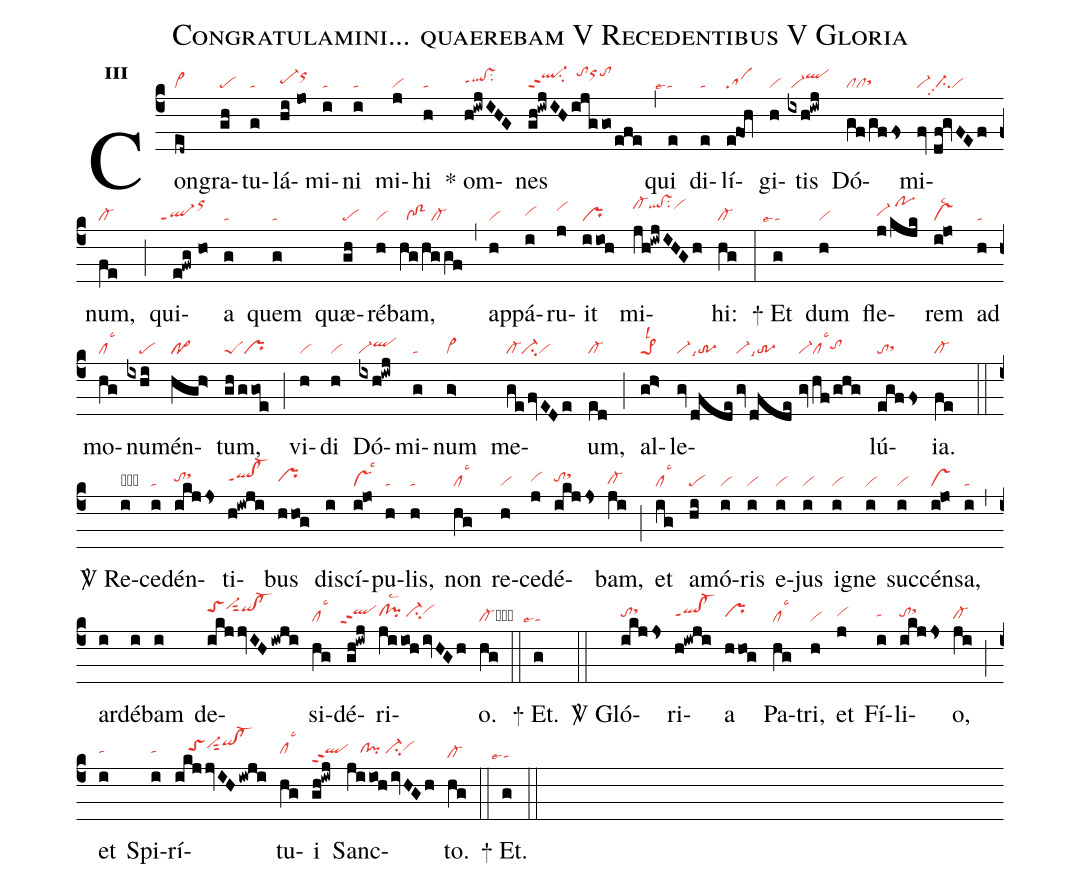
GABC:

name:Congratulamini... quaerebam V Recedentibus V Gloria;
office-part:re;
mode:3;
nabc-lines:1;
%%
initial-style: 1;
name: Congratulamini ... quaerebam;
mode: 3;
office-part: Responsorium;
annotation: Resp.;
annotation: iii;
nabc-lines:1;
%%
(c4) Con(ed~|vi>)gra(gh|pe)tu(g|ta)lá(hi//jo|pe-hhorhj)mi(i|ta)ni(i|ta) mi(j|vi)hi(h|ta) <sp>*</sp> om(h!iwjIHG|qlhh!vshhppt1su2)nes(gh!iwjIH/ijggo/efe|ql-hjppt2su2tohkorhktohk) (,) qui(e|````talse4) di(e|ta)lí(e@foh|sa)gi(h|vi)tis(ixh!iwj|/vi-qlhj) Dó(gf/gffs|clclsthh)mi(fv//df!gvFEf|vi-/ci-pp2vi)num,(fe|cl-) (;) qui(e!fwg//ho|````ql-ppt1orhl)a(g|ta) quem(g|ta) quæ(gh|pe)ré(h|vi)bam,(hg/hg/gf|//cl!clS/cl-) (,) ap(h|vi)pá(i|vihh)ru(j|vihj)it(iioh|pr) mi(jh!iwjIHGh|cl-hkqlhk!vshksu2vihk)hi:(hg|cl-) (:)

<sp>+</sp> Et(g|```talse4) dum(h|vi) fle(j/kjk|vi-hh/pohl)rem(i@jo|vslsc2) ad(h|ta) mo(hg|cllsc3)nu(ixhi|////pe)mén(hgh>|po>)tum,(gh/ggoe|peSpr) (;) vi(h|vi)di(h|vi) Dó(ixh!iwj|vi-qlhi)mi(g|ta)num(g>|vi>) me(ge/fvEDe|cl-ci-vi)um,(ed|cl-) (;) al(gh>|pe>1lsl2)le(gv/dfde|vi-tr-3lsi7|gv/dfde//|vi-tr-3lsi7|gv/hf/ghg|vi-cllsc3tohh)lú(egffs|tosthh)ia.(fe|cl-) (::)

<sp>V/</sp> Re(i|obta)ce(i|ta)dén(ikjjs|tohhsthj)ti(h!iwji|qlhh!cl-hhppt1)bus(hhog|prhh) dis(i)cí(i@jo|vslsc3)pu(h|ta)lis,(h|ta) non(hg|cllsc3) re(h|vi)ce(j|vihh)dé(ikjjs|tohhsthj)bam,(ji|cl-hg) (;) et(ig|cllsc3) a(hi|pe)mó(i|vi)ris(i|vi) e(i|vi)jus(i|vi) ig(i|vi)ne(i|vi) suc(i|vi)cén(i@jo|vs)sa,(i|ta) (,) ar(i)dé(i)bam(i) de(ikjjvIH/iwji|toShjvi-hksut2qihj!cl-hj)si(hg|cllsc3)dé(gh!iwj|``qlhippt2)ri(jiioh/ivHGh|clhh!pihhlsc2/ci-hhvihi)o.(hg|cl-cb) (::)

<sp>+</sp> Et.(g|```talse4) (::)

<sp>V/</sp> Gló(ikjjs|tohhsthj)ri(h!iwji|qlhh!cl-hhppt1)a(hhog|prhh) Pa(hg|cllsc3)tri,(h|vi) et(j|vihh) Fí(i|tahh)li(ikjjs|tohhsthj)o,(ji|cl-hg) (;) et(i|tahh) Spi(i|tahh)rí(ikjjvIH/iwji|////toShivi-hjsut2qihk!cl-hk)tu(hg|clhhlsc3)i(gh!iwj|qlhhppt2) Sanc(jiioh/ivHGh|////clhh!pihh/ci-hhvihi)to.(hg|cl-) (::)

<sp>+</sp> Et.(g|```talse4) (::)
